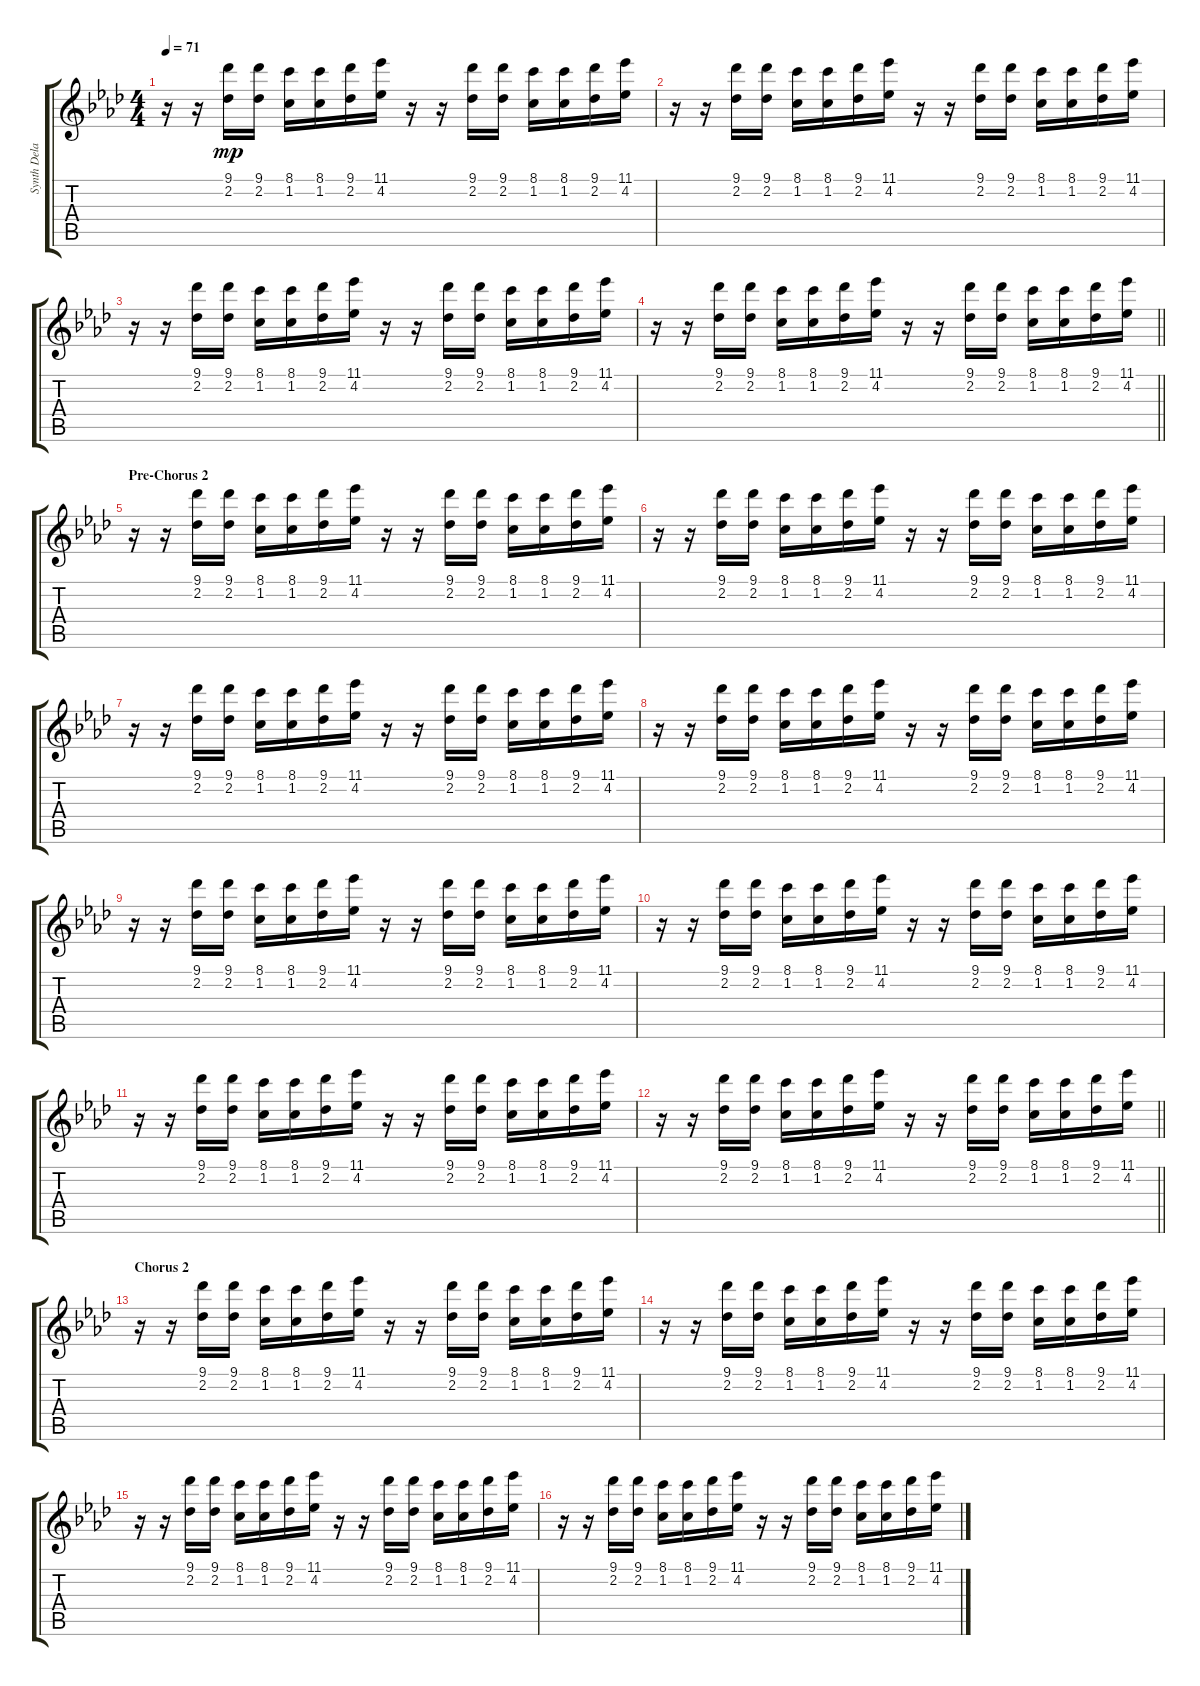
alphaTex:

\track ("Synth Delay" "Synth Dela") {instrument synthbass1}
\staff {score tabs}
\tuning (E4 B3 G3 D3 A2 E2) {hide}
\ts (4 4)
\tempo 71
\clef g2
\ks ab
r.16{dy mp} r.16 (9.1 2.2).16 (9.1 2.2).16 (8.1 1.2).16 (8.1 1.2).16 (9.1 2.2).16 (11.1 4.2).16 r.16 r.16 (9.1 2.2).16 (9.1 2.2).16 (8.1 1.2).16 (8.1 1.2).16 (9.1 2.2).16 (11.1 4.2).16 |
r.16 r.16 (9.1 2.2).16 (9.1 2.2).16 (8.1 1.2).16 (8.1 1.2).16 (9.1 2.2).16 (11.1 4.2).16 r.16 r.16 (9.1 2.2).16 (9.1 2.2).16 (8.1 1.2).16 (8.1 1.2).16 (9.1 2.2).16 (11.1 4.2).16 |
r.16 r.16 (9.1 2.2).16 (9.1 2.2).16 (8.1 1.2).16 (8.1 1.2).16 (9.1 2.2).16 (11.1 4.2).16 r.16 r.16 (9.1 2.2).16 (9.1 2.2).16 (8.1 1.2).16 (8.1 1.2).16 (9.1 2.2).16 (11.1 4.2).16 |
\barLineRight lightlight
r.16 r.16 (9.1 2.2).16 (9.1 2.2).16 (8.1 1.2).16 (8.1 1.2).16 (9.1 2.2).16 (11.1 4.2).16 r.16 r.16 (9.1 2.2).16 (9.1 2.2).16 (8.1 1.2).16 (8.1 1.2).16 (9.1 2.2).16 (11.1 4.2).16 |
\section ("" "Pre-Chorus 2")
r.16 r.16 (9.1 2.2).16 (9.1 2.2).16 (8.1 1.2).16 (8.1 1.2).16 (9.1 2.2).16 (11.1 4.2).16 r.16 r.16 (9.1 2.2).16 (9.1 2.2).16 (8.1 1.2).16 (8.1 1.2).16 (9.1 2.2).16 (11.1 4.2).16 |
r.16 r.16 (9.1 2.2).16 (9.1 2.2).16 (8.1 1.2).16 (8.1 1.2).16 (9.1 2.2).16 (11.1 4.2).16 r.16 r.16 (9.1 2.2).16 (9.1 2.2).16 (8.1 1.2).16 (8.1 1.2).16 (9.1 2.2).16 (11.1 4.2).16 |
r.16 r.16 (9.1 2.2).16 (9.1 2.2).16 (8.1 1.2).16 (8.1 1.2).16 (9.1 2.2).16 (11.1 4.2).16 r.16 r.16 (9.1 2.2).16 (9.1 2.2).16 (8.1 1.2).16 (8.1 1.2).16 (9.1 2.2).16 (11.1 4.2).16 |
r.16 r.16 (9.1 2.2).16 (9.1 2.2).16 (8.1 1.2).16 (8.1 1.2).16 (9.1 2.2).16 (11.1 4.2).16 r.16 r.16 (9.1 2.2).16 (9.1 2.2).16 (8.1 1.2).16 (8.1 1.2).16 (9.1 2.2).16 (11.1 4.2).16 |
r.16 r.16 (9.1 2.2).16 (9.1 2.2).16 (8.1 1.2).16 (8.1 1.2).16 (9.1 2.2).16 (11.1 4.2).16 r.16 r.16 (9.1 2.2).16 (9.1 2.2).16 (8.1 1.2).16 (8.1 1.2).16 (9.1 2.2).16 (11.1 4.2).16 |
r.16 r.16 (9.1 2.2).16 (9.1 2.2).16 (8.1 1.2).16 (8.1 1.2).16 (9.1 2.2).16 (11.1 4.2).16 r.16 r.16 (9.1 2.2).16 (9.1 2.2).16 (8.1 1.2).16 (8.1 1.2).16 (9.1 2.2).16 (11.1 4.2).16 |
r.16 r.16 (9.1 2.2).16 (9.1 2.2).16 (8.1 1.2).16 (8.1 1.2).16 (9.1 2.2).16 (11.1 4.2).16 r.16 r.16 (9.1 2.2).16 (9.1 2.2).16 (8.1 1.2).16 (8.1 1.2).16 (9.1 2.2).16 (11.1 4.2).16 |
\barLineRight lightlight
r.16 r.16 (9.1 2.2).16 (9.1 2.2).16 (8.1 1.2).16 (8.1 1.2).16 (9.1 2.2).16 (11.1 4.2).16 r.16 r.16 (9.1 2.2).16 (9.1 2.2).16 (8.1 1.2).16 (8.1 1.2).16 (9.1 2.2).16 (11.1 4.2).16 |
\section ("" "Chorus 2")
r.16 r.16 (9.1 2.2).16 (9.1 2.2).16 (8.1 1.2).16 (8.1 1.2).16 (9.1 2.2).16 (11.1 4.2).16 r.16 r.16 (9.1 2.2).16 (9.1 2.2).16 (8.1 1.2).16 (8.1 1.2).16 (9.1 2.2).16 (11.1 4.2).16 |
r.16 r.16 (9.1 2.2).16 (9.1 2.2).16 (8.1 1.2).16 (8.1 1.2).16 (9.1 2.2).16 (11.1 4.2).16 r.16 r.16 (9.1 2.2).16 (9.1 2.2).16 (8.1 1.2).16 (8.1 1.2).16 (9.1 2.2).16 (11.1 4.2).16 |
r.16 r.16 (9.1 2.2).16 (9.1 2.2).16 (8.1 1.2).16 (8.1 1.2).16 (9.1 2.2).16 (11.1 4.2).16 r.16 r.16 (9.1 2.2).16 (9.1 2.2).16 (8.1 1.2).16 (8.1 1.2).16 (9.1 2.2).16 (11.1 4.2).16 |
r.16 r.16 (9.1 2.2).16 (9.1 2.2).16 (8.1 1.2).16 (8.1 1.2).16 (9.1 2.2).16 (11.1 4.2).16 r.16 r.16 (9.1 2.2).16 (9.1 2.2).16 (8.1 1.2).16 (8.1 1.2).16 (9.1 2.2).16 (11.1 4.2).16
